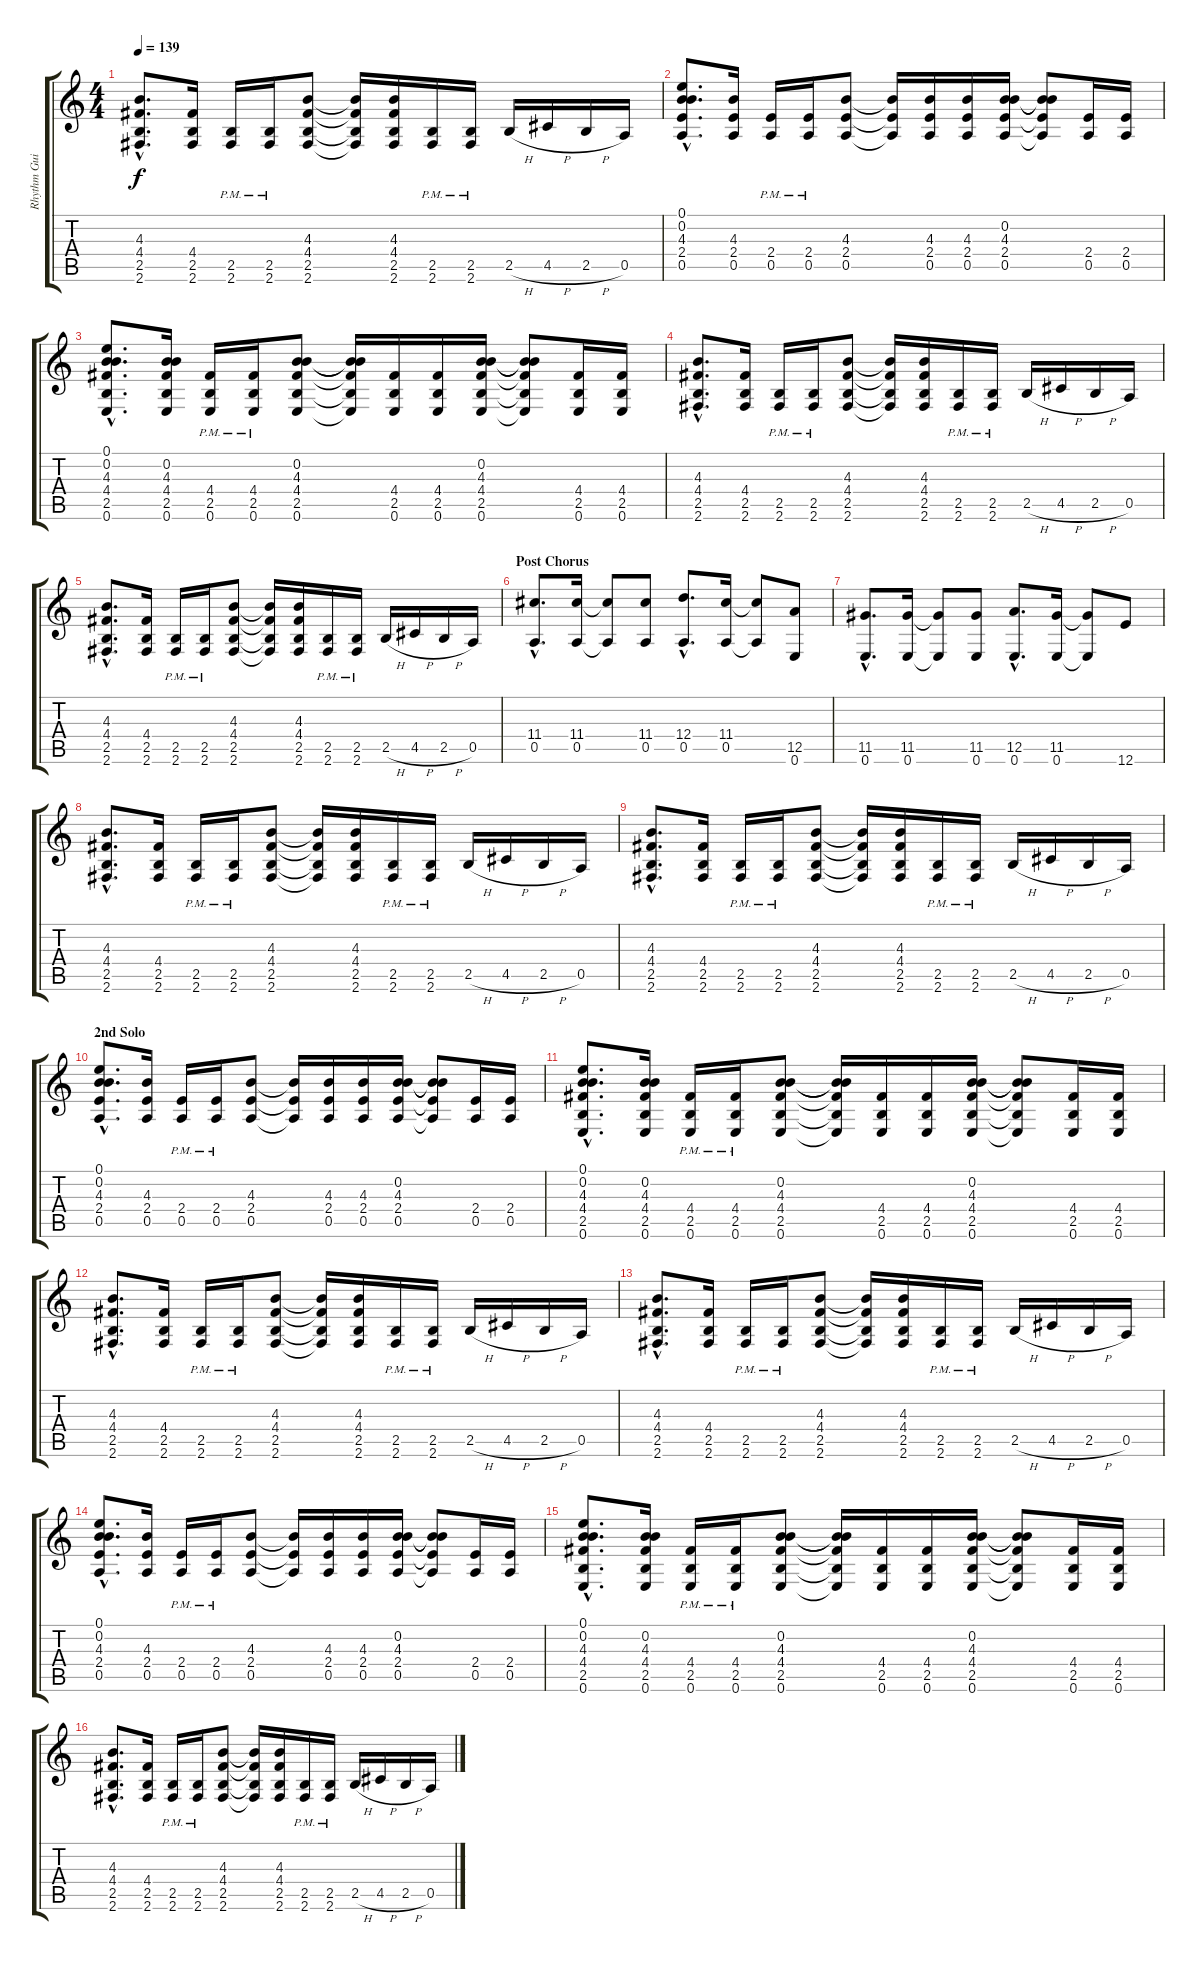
\track ("Rhythm Guitar" "Rhythm Gui") {instrument distortionguitar}
\staff {score tabs}
\tuning (E4 B3 G3 D3 A2 E2) {hide}
\ts (4 4)
\tempo 139
\clef g2
\ks c
(4.3{hac} 4.4{hac} 2.5{hac} 2.6{hac}).8{d dy f} (4.4 2.5 2.6).16 (2.5{pm} 2.6{pm}).16 (2.5{pm} 2.6{pm}).16 (4.3 4.4 2.5 2.6).8 (4.3{t} 4.4{t} 2.5{t} 2.6{t}).16 (4.3 4.4 2.5 2.6).16 (2.5{pm} 2.6{pm}).16 (2.5{pm} 2.6{pm}).16 2.5{h}.16 4.5{h}.16 2.5{h}.16 0.5.16 |
(0.1{hac} 0.2{hac} 4.3{hac} 2.4{hac} 0.5{hac}).8{d} (4.3 2.4 0.5).16 (2.4{pm} 0.5{pm}).16 (2.4{pm} 0.5{pm}).16 (4.3 2.4 0.5).8 (4.3{t} 2.4{t} 0.5{t}).16 (4.3 2.4 0.5).16 (4.3 2.4 0.5).16 (0.2 4.3 2.4 0.5).16 (0.2{t} 4.3{t} 2.4{t} 0.5{t}).8 (2.4 0.5).16 (2.4 0.5).16 |
(0.1{hac} 0.2{hac} 4.3{hac} 4.4{hac} 2.5{hac} 0.6{hac}).8{d} (0.2 4.3 4.4 2.5 0.6).16 (4.4{pm} 2.5{pm} 0.6{pm}).16 (4.4{pm} 2.5{pm} 0.6{pm}).16 (0.2 4.3 4.4 2.5 0.6).8 (0.2{t} 4.3{t} 4.4{t} 2.5{t} 0.6{t}).16 (4.4 2.5 0.6).16 (4.4 2.5 0.6).16 (0.2 4.3 4.4 2.5 0.6).16 (0.2{t} 4.3{t} 4.4{t} 2.5{t} 0.6{t}).8 (4.4 2.5 0.6).16 (4.4 2.5 0.6).16 |
(4.3{hac} 4.4{hac} 2.5{hac} 2.6{hac}).8{d} (4.4 2.5 2.6).16 (2.5{pm} 2.6{pm}).16 (2.5{pm} 2.6{pm}).16 (4.3 4.4 2.5 2.6).8 (4.3{t} 4.4{t} 2.5{t} 2.6{t}).16 (4.3 4.4 2.5 2.6).16 (2.5{pm} 2.6{pm}).16 (2.5{pm} 2.6{pm}).16 2.5{h}.16 4.5{h}.16 2.5{h}.16 0.5.16 |
(4.3{hac} 4.4{hac} 2.5{hac} 2.6{hac}).8{d} (4.4 2.5 2.6).16 (2.5{pm} 2.6{pm}).16 (2.5{pm} 2.6{pm}).16 (4.3 4.4 2.5 2.6).8 (4.3{t} 4.4{t} 2.5{t} 2.6{t}).16 (4.3 4.4 2.5 2.6).16 (2.5{pm} 2.6{pm}).16 (2.5{pm} 2.6{pm}).16 2.5{h}.16 4.5{h}.16 2.5{h}.16 0.5.16 |
\section ("" "Post Chorus")
(11.4{hac} 0.5{hac}).8{d} (11.4 0.5).16 (11.4{t} 0.5{t}).8 (11.4 0.5).8 (12.4{hac} 0.5{hac}).8{d} (11.4 0.5).16 (11.4{t} 0.5{t}).8 (12.5 0.6).8 |
(11.5{hac} 0.6{hac}).8{d} (11.5 0.6).16 (11.5{t} 0.6{t}).8 (11.5 0.6).8 (12.5{hac} 0.6{hac}).8{d} (11.5 0.6).16 (11.5{t} 0.6{t}).8 12.6.8 |
(4.3{hac} 4.4{hac} 2.5{hac} 2.6{hac}).8{d} (4.4 2.5 2.6).16 (2.5{pm} 2.6{pm}).16 (2.5{pm} 2.6{pm}).16 (4.3 4.4 2.5 2.6).8 (4.3{t} 4.4{t} 2.5{t} 2.6{t}).16 (4.3 4.4 2.5 2.6).16 (2.5{pm} 2.6{pm}).16 (2.5{pm} 2.6{pm}).16 2.5{h}.16 4.5{h}.16 2.5{h}.16 0.5.16 |
(4.3{hac} 4.4{hac} 2.5{hac} 2.6{hac}).8{d} (4.4 2.5 2.6).16 (2.5{pm} 2.6{pm}).16 (2.5{pm} 2.6{pm}).16 (4.3 4.4 2.5 2.6).8 (4.3{t} 4.4{t} 2.5{t} 2.6{t}).16 (4.3 4.4 2.5 2.6).16 (2.5{pm} 2.6{pm}).16 (2.5{pm} 2.6{pm}).16 2.5{h}.16 4.5{h}.16 2.5{h}.16 0.5.16 |
\section ("" "2nd Solo")
(0.1{hac} 0.2{hac} 4.3{hac} 2.4{hac} 0.5{hac}).8{d volume 10} (4.3 2.4 0.5).16 (2.4{pm} 0.5{pm}).16 (2.4{pm} 0.5{pm}).16 (4.3 2.4 0.5).8 (4.3{t} 2.4{t} 0.5{t}).16 (4.3 2.4 0.5).16 (4.3 2.4 0.5).16 (0.2 4.3 2.4 0.5).16 (0.2{t} 4.3{t} 2.4{t} 0.5{t}).8 (2.4 0.5).16 (2.4 0.5).16 |
(0.1{hac} 0.2{hac} 4.3{hac} 4.4{hac} 2.5{hac} 0.6{hac}).8{d} (0.2 4.3 4.4 2.5 0.6).16 (4.4{pm} 2.5{pm} 0.6{pm}).16 (4.4{pm} 2.5{pm} 0.6{pm}).16 (0.2 4.3 4.4 2.5 0.6).8 (0.2{t} 4.3{t} 4.4{t} 2.5{t} 0.6{t}).16 (4.4 2.5 0.6).16 (4.4 2.5 0.6).16 (0.2 4.3 4.4 2.5 0.6).16 (0.2{t} 4.3{t} 4.4{t} 2.5{t} 0.6{t}).8 (4.4 2.5 0.6).16 (4.4 2.5 0.6).16 |
(4.3{hac} 4.4{hac} 2.5{hac} 2.6{hac}).8{d} (4.4 2.5 2.6).16 (2.5{pm} 2.6{pm}).16 (2.5{pm} 2.6{pm}).16 (4.3 4.4 2.5 2.6).8 (4.3{t} 4.4{t} 2.5{t} 2.6{t}).16 (4.3 4.4 2.5 2.6).16 (2.5{pm} 2.6{pm}).16 (2.5{pm} 2.6{pm}).16 2.5{h}.16 4.5{h}.16 2.5{h}.16 0.5.16 |
(4.3{hac} 4.4{hac} 2.5{hac} 2.6{hac}).8{d} (4.4 2.5 2.6).16 (2.5{pm} 2.6{pm}).16 (2.5{pm} 2.6{pm}).16 (4.3 4.4 2.5 2.6).8 (4.3{t} 4.4{t} 2.5{t} 2.6{t}).16 (4.3 4.4 2.5 2.6).16 (2.5{pm} 2.6{pm}).16 (2.5{pm} 2.6{pm}).16 2.5{h}.16 4.5{h}.16 2.5{h}.16 0.5.16 |
(0.1{hac} 0.2{hac} 4.3{hac} 2.4{hac} 0.5{hac}).8{d} (4.3 2.4 0.5).16 (2.4{pm} 0.5{pm}).16 (2.4{pm} 0.5{pm}).16 (4.3 2.4 0.5).8 (4.3{t} 2.4{t} 0.5{t}).16 (4.3 2.4 0.5).16 (4.3 2.4 0.5).16 (0.2 4.3 2.4 0.5).16 (0.2{t} 4.3{t} 2.4{t} 0.5{t}).8 (2.4 0.5).16 (2.4 0.5).16 |
(0.1{hac} 0.2{hac} 4.3{hac} 4.4{hac} 2.5{hac} 0.6{hac}).8{d} (0.2 4.3 4.4 2.5 0.6).16 (4.4{pm} 2.5{pm} 0.6{pm}).16 (4.4{pm} 2.5{pm} 0.6{pm}).16 (0.2 4.3 4.4 2.5 0.6).8 (0.2{t} 4.3{t} 4.4{t} 2.5{t} 0.6{t}).16 (4.4 2.5 0.6).16 (4.4 2.5 0.6).16 (0.2 4.3 4.4 2.5 0.6).16 (0.2{t} 4.3{t} 4.4{t} 2.5{t} 0.6{t}).8 (4.4 2.5 0.6).16 (4.4 2.5 0.6).16 |
(4.3{hac} 4.4{hac} 2.5{hac} 2.6{hac}).8{d} (4.4 2.5 2.6).16 (2.5{pm} 2.6{pm}).16 (2.5{pm} 2.6{pm}).16 (4.3 4.4 2.5 2.6).8 (4.3{t} 4.4{t} 2.5{t} 2.6{t}).16 (4.3 4.4 2.5 2.6).16 (2.5{pm} 2.6{pm}).16 (2.5{pm} 2.6{pm}).16 2.5{h}.16 4.5{h}.16 2.5{h}.16 0.5.16
